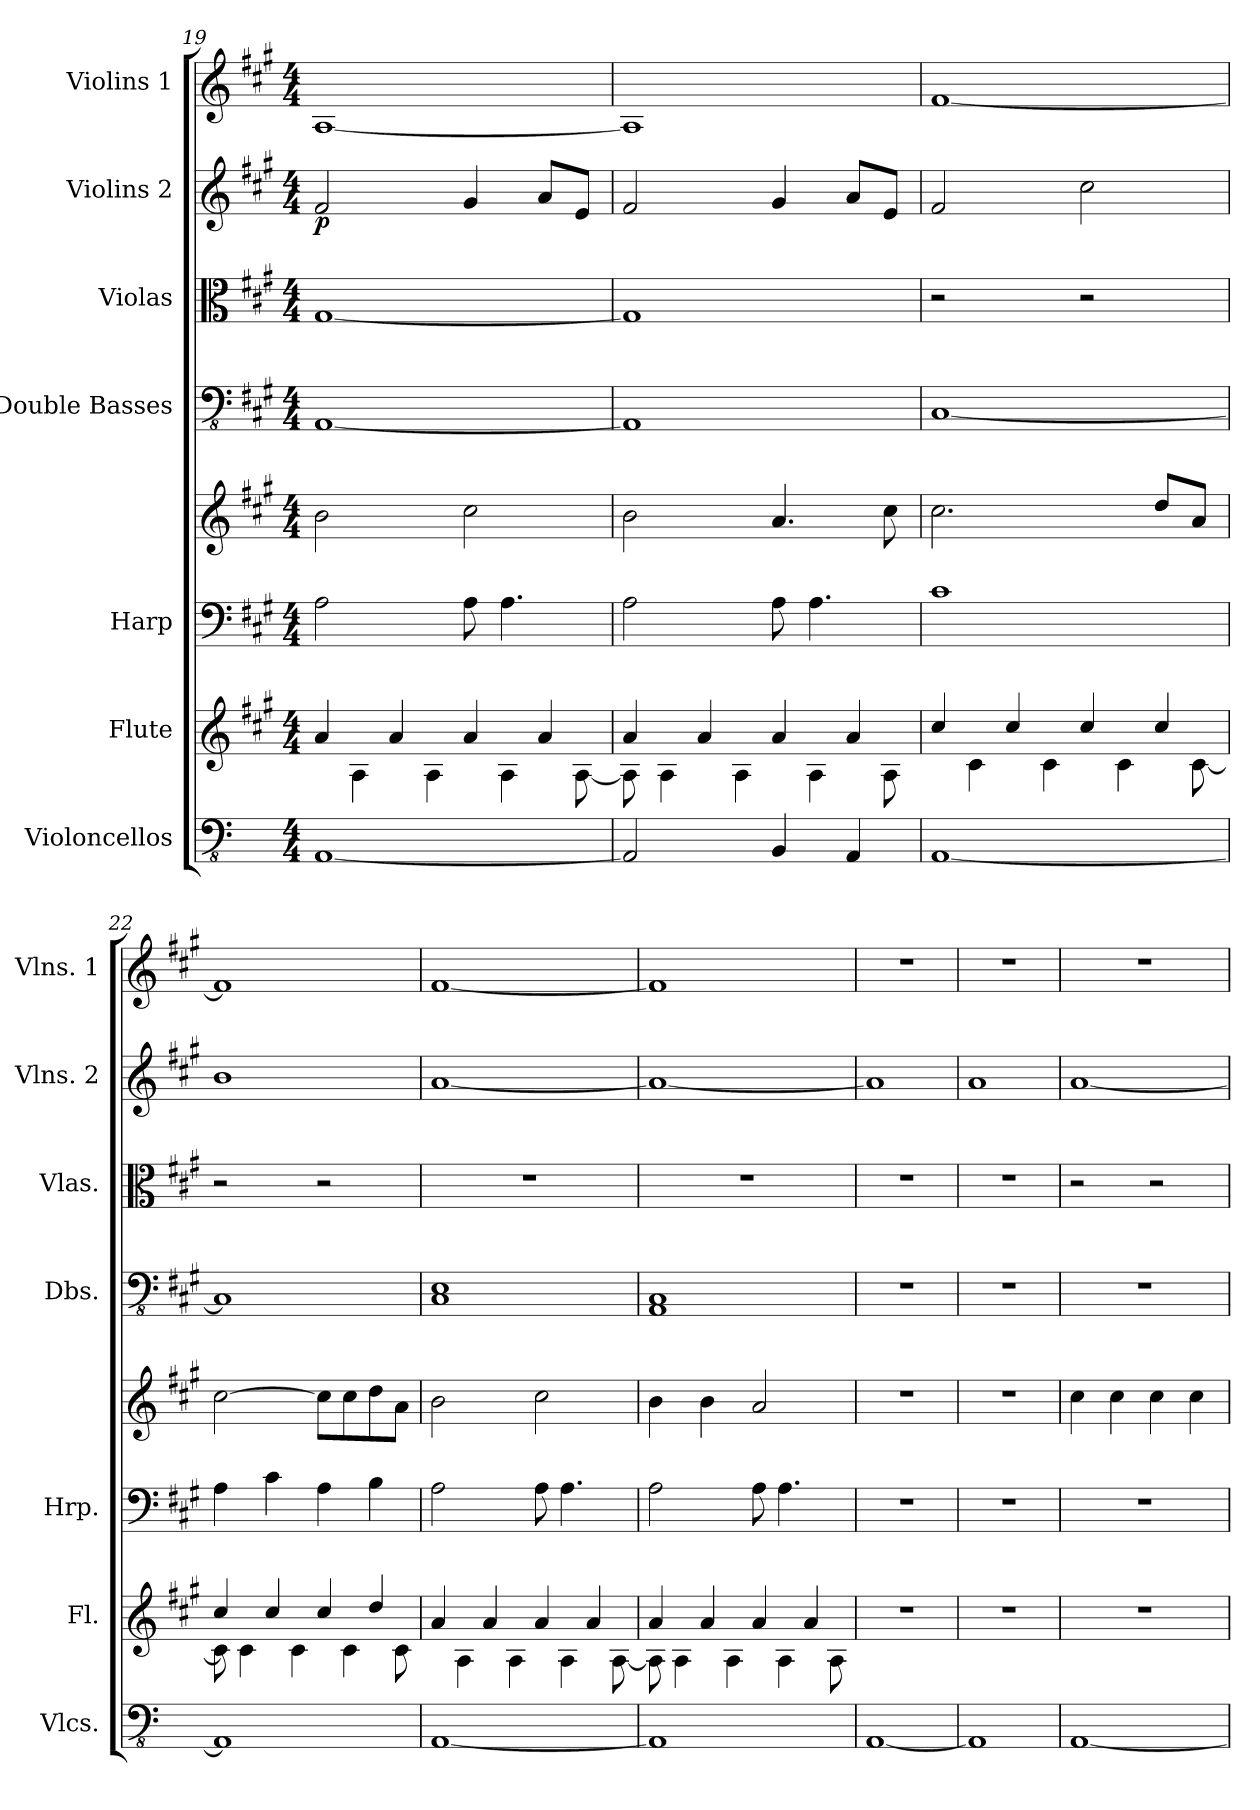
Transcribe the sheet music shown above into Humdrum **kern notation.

**kern	**kern	**kern	**kern	**kern	**kern	**kern	**dynam	**kern
*part7	*part6	*part5	*part5	*part4	*part3	*part2	*part2	*part1
*staff8	*staff7	*staff6	*staff5	*staff4	*staff3	*staff2	*staff2	*staff1
*I"Violoncellos	*I"Flute	*I"Harp	*	*I"Double Basses	*I"Violas	*I"Violins 2	*	*I"Violins 1
*I'Vlcs.	*I'Fl.	*I'Hrp.	*	*I'Dbs.	*I'Vlas.	*I'Vlns. 2	*	*I'Vlns. 1
*clefFv4	*clefG2	*clefF4	*clefG2	*clefFv4	*clefC3	*clefG2	*	*clefG2
*k[]	*k[f#c#g#]	*k[f#c#g#]	*k[f#c#g#]	*k[f#c#g#]	*k[f#c#g#]	*k[f#c#g#]	*	*k[f#c#g#]
*C:	*A:	*A:	*A:	*A:	*A:	*A:	*	*A:
*M4/4	*M4/4	*M4/4	*M4/4	*M4/4	*M4/4	*M4/4	*	*M4/4
=19	=19	=19	=19	=19	=19	=19	=19	=19
*	*^	*	*	*	*	*	*	*
!	!	!	!	!	!	!	!	!LO:DY:b	!
[1AAA	4a/	8ryy	2A\	2b\	[1AAA	[1G#	2f#/	p	[1A
.	.	4A\	.	.	.	.	.	.	.
.	4a/	.	.	.	.	.	.	.	.
.	.	4A\	.	.	.	.	.	.	.
.	4a/	.	8A\	2cc#\	.	.	4g#/	.	.
.	.	4A\	4.A\	.	.	.	.	.	.
.	4a/	.	.	.	.	.	8a/L	.	.
.	.	[8A\	.	.	.	.	8e/J	.	.
=20	=20	=20	=20	=20	=20	=20	=20	=20	=20
2AAA/]	4a/	8A\]	2A\	2b\	1AAA]	1G#]	2f#/	.	1A]
.	.	4A\	.	.	.	.	.	.	.
.	4a/	.	.	.	.	.	.	.	.
.	.	4A\	.	.	.	.	.	.	.
4BBB/	4a/	.	8A\	4.a/	.	.	4g#/	.	.
.	.	4A\	4.A\	.	.	.	.	.	.
4AAA/	4a/	.	.	.	.	.	8a/L	.	.
.	.	8A\	.	8cc#\	.	.	8e/J	.	.
=21	=21	=21	=21	=21	=21	=21	=21	=21	=21
[1AAA	4cc#/	8ryy	1c#	2.cc#\	[1CC#	2r	2f#/	.	[1f#
.	.	4c#\	.	.	.	.	.	.	.
.	4cc#/	.	.	.	.	.	.	.	.
.	.	4c#\	.	.	.	.	.	.	.
.	4cc#/	.	.	.	.	2r	2cc#\	.	.
.	.	4c#\	.	.	.	.	.	.	.
.	4cc#/	.	.	8dd/L	.	.	.	.	.
.	.	[8c#\	.	8a/J	.	.	.	.	.
!!LO:PB:g=z
=22	=22	=22	=22	=22	=22	=22	=22	=22	=22
1AAA]	4cc#/	8c#\]	4A\	[2cc#\	1CC#]	2r	1b	.	1f#]
.	.	4c#\	.	.	.	.	.	.	.
.	4cc#/	.	4c#\	.	.	.	.	.	.
.	.	4c#\	.	.	.	.	.	.	.
.	4cc#/	.	4A\	8cc#\L]	.	2r	.	.	.
.	.	4c#\	.	8cc#\	.	.	.	.	.
.	4dd/	.	4B\	8dd\	.	.	.	.	.
.	.	8c#\	.	8a\J	.	.	.	.	.
=23	=23	=23	=23	=23	=23	=23	=23	=23	=23
[1AAA	4a/	8ryy	2A\	2b\	1CC# 1EE	1r	[1a	.	[1f#
.	.	4A\	.	.	.	.	.	.	.
.	4a/	.	.	.	.	.	.	.	.
.	.	4A\	.	.	.	.	.	.	.
.	4a/	.	8A\	2cc#\	.	.	.	.	.
.	.	4A\	4.A\	.	.	.	.	.	.
.	4a/	.	.	.	.	.	.	.	.
.	.	[8A\	.	.	.	.	.	.	.
=24	=24	=24	=24	=24	=24	=24	=24	=24	=24
1AAA]	4a/	8A\]	2A\	4b\	1AAA 1CC#	1r	1a_	.	1f#]
.	.	4A\	.	.	.	.	.	.	.
.	4a/	.	.	4b\	.	.	.	.	.
.	.	4A\	.	.	.	.	.	.	.
.	4a/	.	8A\	2a/	.	.	.	.	.
.	.	4A\	4.A\	.	.	.	.	.	.
.	4a/	.	.	.	.	.	.	.	.
.	.	8A\	.	.	.	.	.	.	.
*	*v	*v	*	*	*	*	*	*	*
=25	=25	=25	=25	=25	=25	=25	=25	=25
[1AAA	1r	1r	1r	1r	1r	1a]	.	1r
=26	=26	=26	=26	=26	=26	=26	=26	=26
1AAA]	1r	1r	1r	1r	1r	1a	.	1r
=27	=27	=27	=27	=27	=27	=27	=27	=27
[1AAA	1r	1r	4cc#\	1r	2r	[1a	.	1r
.	.	.	4cc#\	.	.	.	.	.
.	.	.	4cc#\	.	2r	.	.	.
.	.	.	4cc#\	.	.	.	.	.
=	=	=	=	=	=	=	=	=
*-	*-	*-	*-	*-	*-	*-	*-	*-
